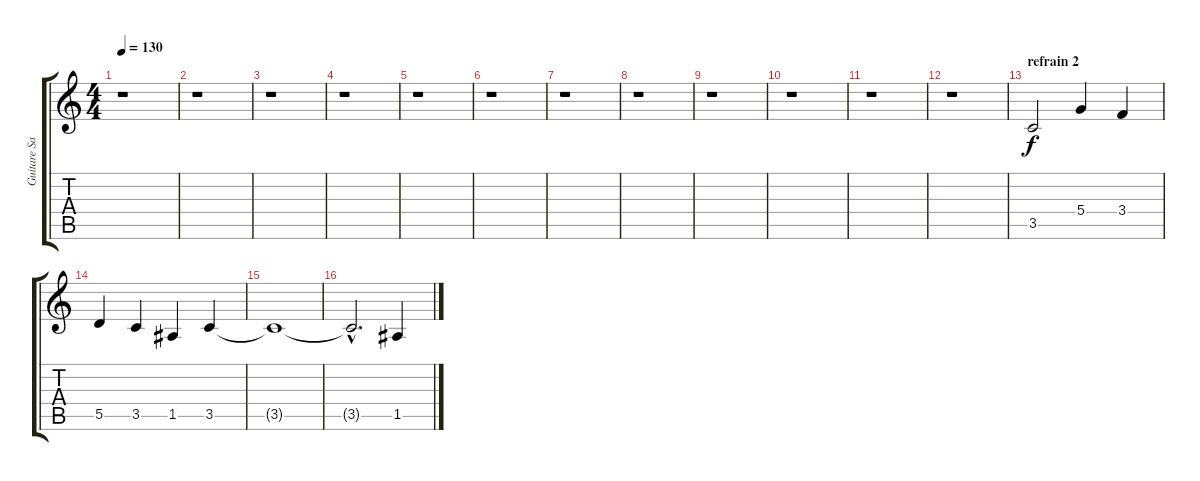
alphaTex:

\track ("Guitare Sat" "Guitare Sa") {instrument distortionguitar}
\staff {score tabs}
\tuning (E4 B3 G3 D3 A2 E2) {hide}
\ts (4 4)
\tempo 130
\clef g2
\ks c
r.1{dy f} |
r.1 |
r.1 |
r.1 |
r.1 |
r.1 |
r.1 |
r.1 |
r.1 |
r.1 |
r.1 |
r.1 |
\section ("" "refrain 2")
3.5.2 5.4.4 3.4.4 |
5.5.4 3.5.4 1.5.4 3.5.4 |
3.5{t}.1 |
3.5{hac t}.2{d} 1.5.4
